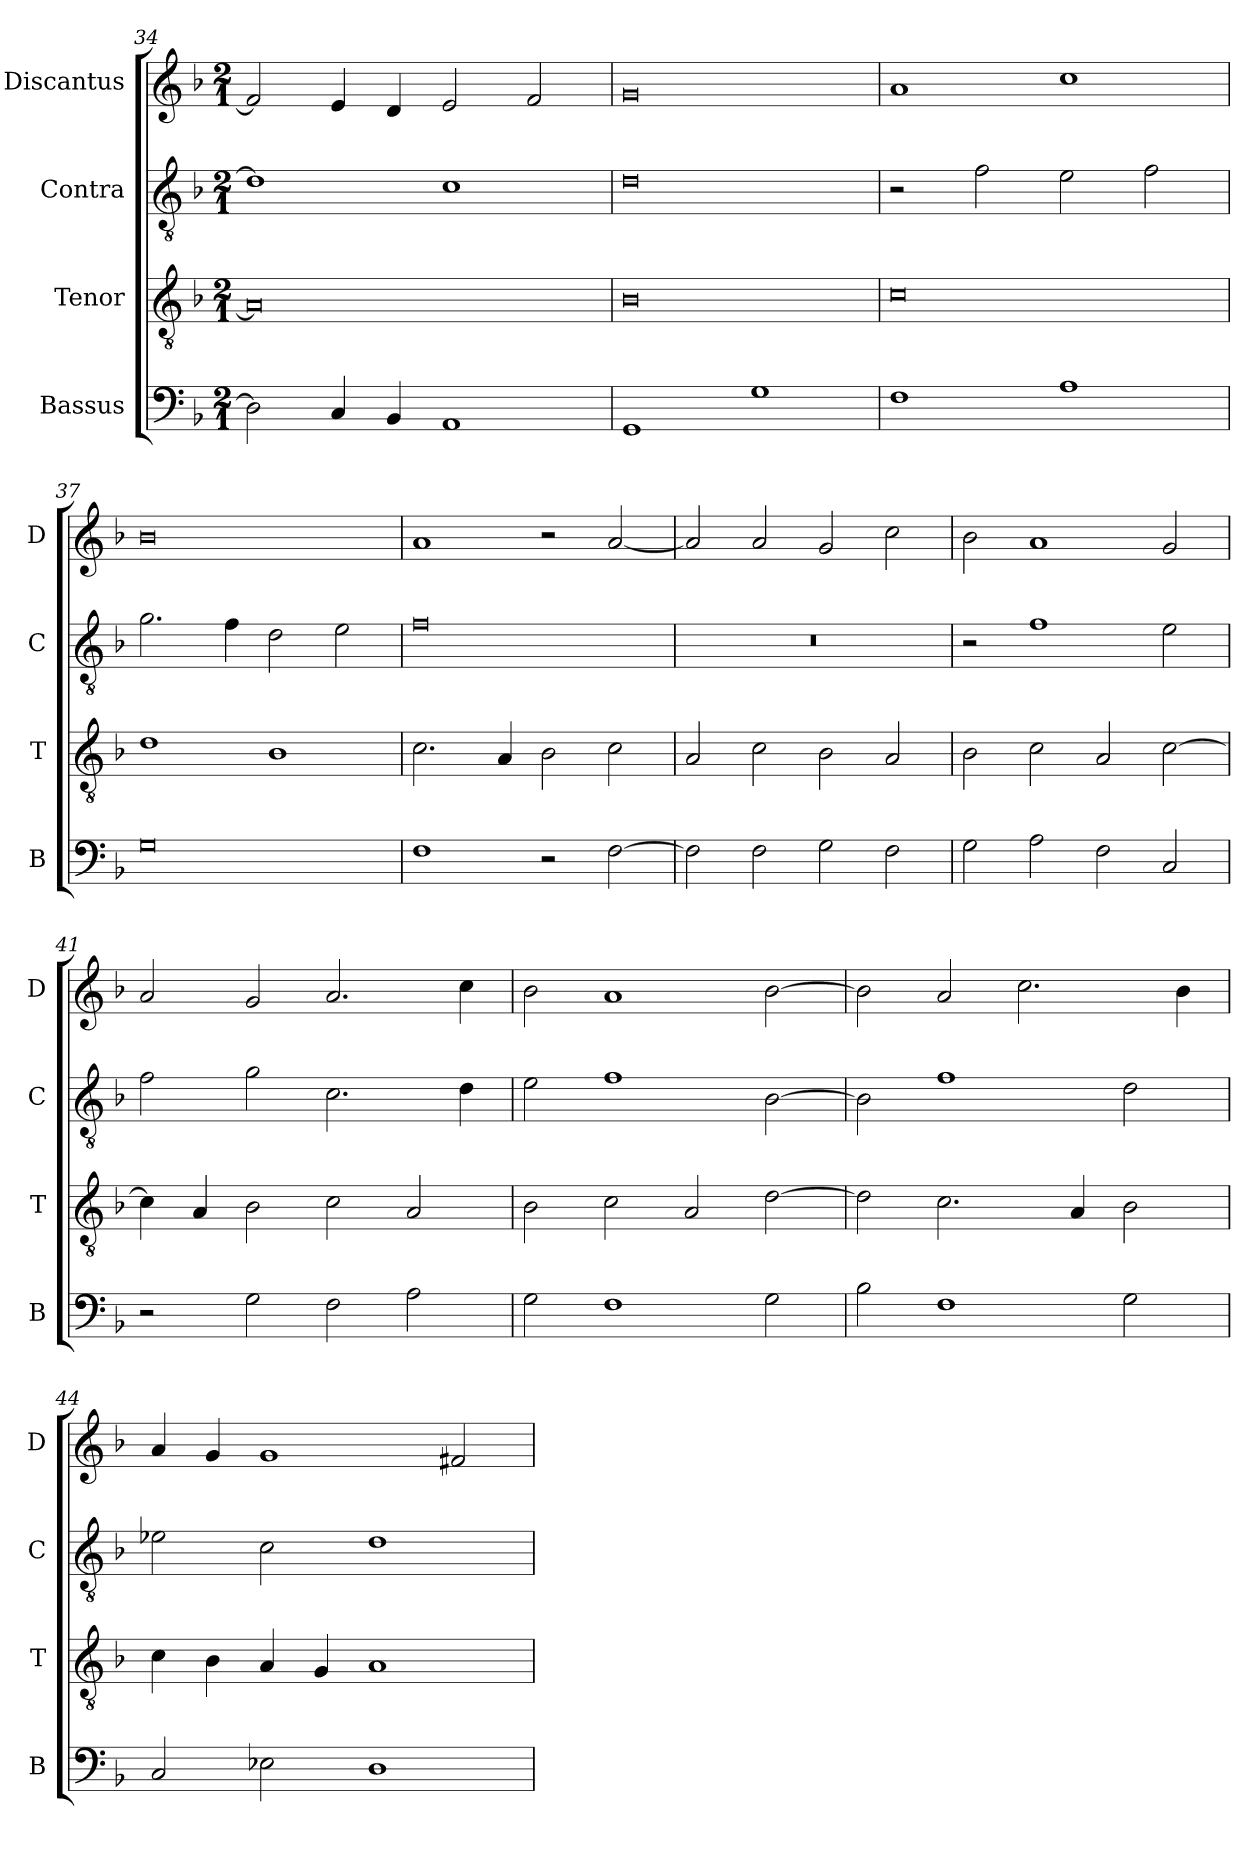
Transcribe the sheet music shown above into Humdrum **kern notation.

**kern	**kern	**kern	**kern
*part4	*part3	*part2	*part1
*staff4	*staff3	*staff2	*staff1
*I"Bassus	*I"Tenor	*I"Contra	*I"Discantus
*I'B	*I'T	*I'C	*I'D
*clefF4	*clefGv2	*clefGv2	*clefG2
*k[b-]	*k[b-]	*k[b-]	*k[b-]
*M2/1	*M2/1	*M2/1	*M2/1
=34	=34	=34	=34
2D\]	0A]	1d]	2f/]
4C/	.	.	4e/
4BB-/	.	.	4d/
1AA	.	1c	2e/
.	.	.	2f/
=35	=35	=35	=35
1GG	0B-	0d	0g
1G	.	.	.
=36	=36	=36	=36
1F	0c	2r	1a
.	.	2f\	.
1A	.	2e\	1cc
.	.	2f\	.
=37	=37	=37	=37
0G	1d	2.g\	0b-
.	.	4f\	.
.	1B-	2d\	.
.	.	2e\	.
=38	=38	=38	=38
1F	2.c\	0f	1a
.	4A/	.	.
2r	2B-\	.	2r
[2F\	2c\	.	[2a/
=39	=39	=39	=39
2F\]	2A/	0r	2a/]
2F\	2c\	.	2a/
2G\	2B-\	.	2g/
2F\	2A/	.	2cc\
=40	=40	=40	=40
2G\	2B-\	2r	2b-\
2A\	2c\	1f	1a
2F\	2A/	.	.
2C/	[2c\	2e\	2g/
=41	=41	=41	=41
2r	4c\]	2f\	2a/
.	4A/	.	.
2G\	2B-\	2g\	2g/
2F\	2c\	2.c\	2.a/
2A\	2A/	.	.
.	.	4d\	4cc\
=42	=42	=42	=42
2G\	2B-\	2e\	2b-\
1F	2c\	1f	1a
.	2A/	.	.
2G\	[2d\	[2B-\	[2b-\
=43	=43	=43	=43
2B-\	2d\]	2B-\]	2b-\]
1F	2.c\	1f	2a/
.	.	.	2.cc\
.	4A/	.	.
2G\	2B-\	2d\	.
.	.	.	4b-\
=44	=44	=44	=44
2C/	4c\	2e-X\	4a/
.	4B-\	.	4g/
2E-X\	4A/	2c\	1g
.	4G/	.	.
1D	1A	1d	.
.	.	.	2f#X/
=	=	=	=
*-	*-	*-	*-
